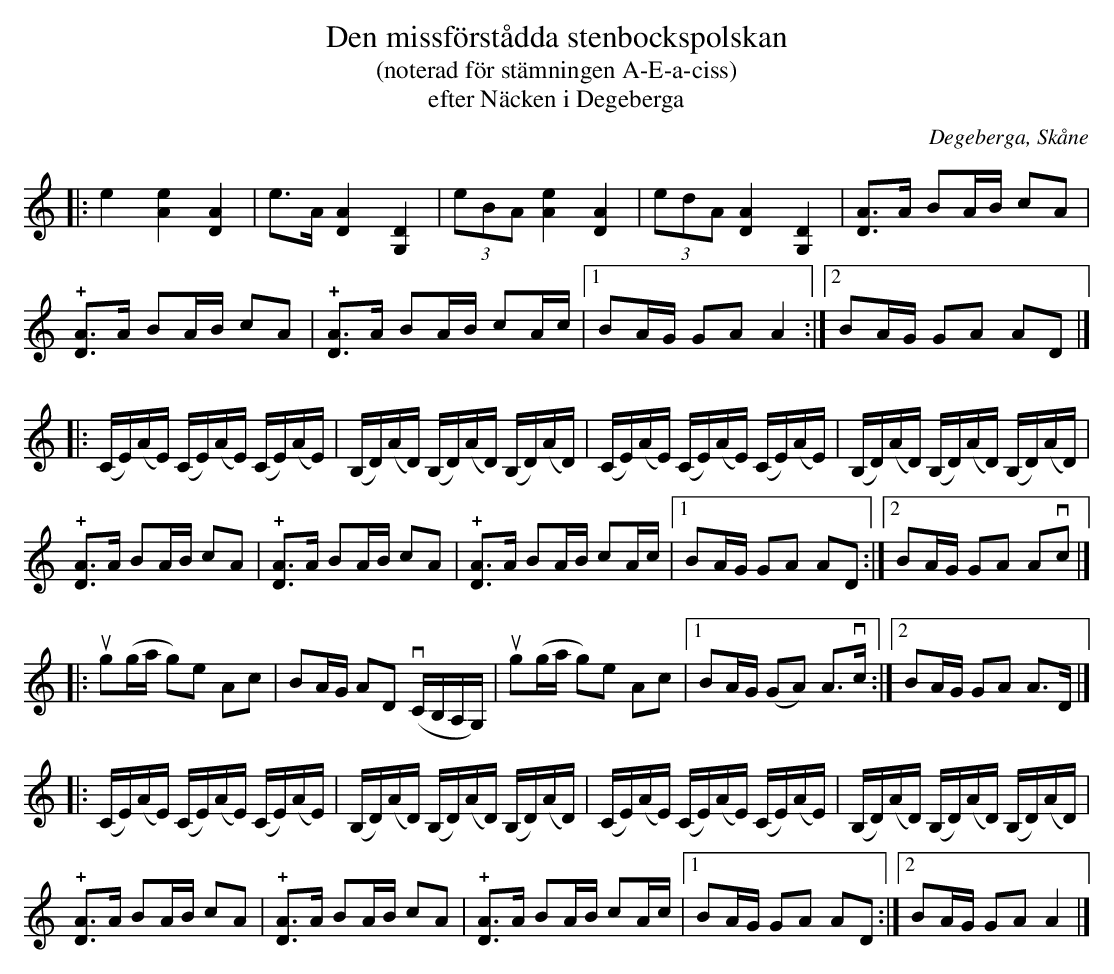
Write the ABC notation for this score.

X:1
T:Den missförstådda stenbockspolskan
T:(noterad för stämningen A-E-a-ciss)
T:efter Näcken i Degeberga
O:Degeberga, Skåne
U:o=+open+
M:none
K:Am
[L:1/8]|:e2 [A2e2] [D2A2] |e>A [DA]2 [G,D]2 | (3eBA [A2e2] [D2A2] | (3edA [DA]2 [G,D]2 |[DA]>A BA/B/ cA |
 !+![DA]>A BA/B/ cA | !+![DA]>A BA/B/ cA/c/ |1 BA/G/ GA A2 :|2 BA/G/ GA AD |]
[L:1/16]|: (CE)(AE) (CE)(AE) (CE)(AE) | (B,D)(AD) (B,D)(AD) (B,D)(AD) | (CE)(AE) (CE)(AE) (CE)(AE) | (B,D)(AD) (B,D)(AD) (B,D)(AD) |
[L:1/8] !+![DA]>A BA/B/ cA | !+![DA]>A BA/B/ cA | !+![DA]>A BA/B/ cA/c/ |1 BA/G/ GA AD :|2 BA/G/ GA Avc |]
[L:1/8] |: ug(g/a/ g)e Ac | BA/G/ AD v(C/B,/A,/G,/) | ug(g/a/ g)e Ac |1 BA/G/ (GA) A>vc :|2 BA/G/ GA A>D |]
[L:1/16]|: (CE)(AE) (CE)(AE) (CE)(AE) | (B,D)(AD) (B,D)(AD) (B,D)(AD) | (CE)(AE) (CE)(AE) (CE)(AE) | (B,D)(AD) (B,D)(AD) (B,D)(AD) |
[L:1/8] !+![DA]>A BA/B/ cA | !+![DA]>A BA/B/ cA | !+![DA]>A BA/B/ cA/c/ |1 BA/G/ GA AD :|2 BA/G/ GA A2 |]
